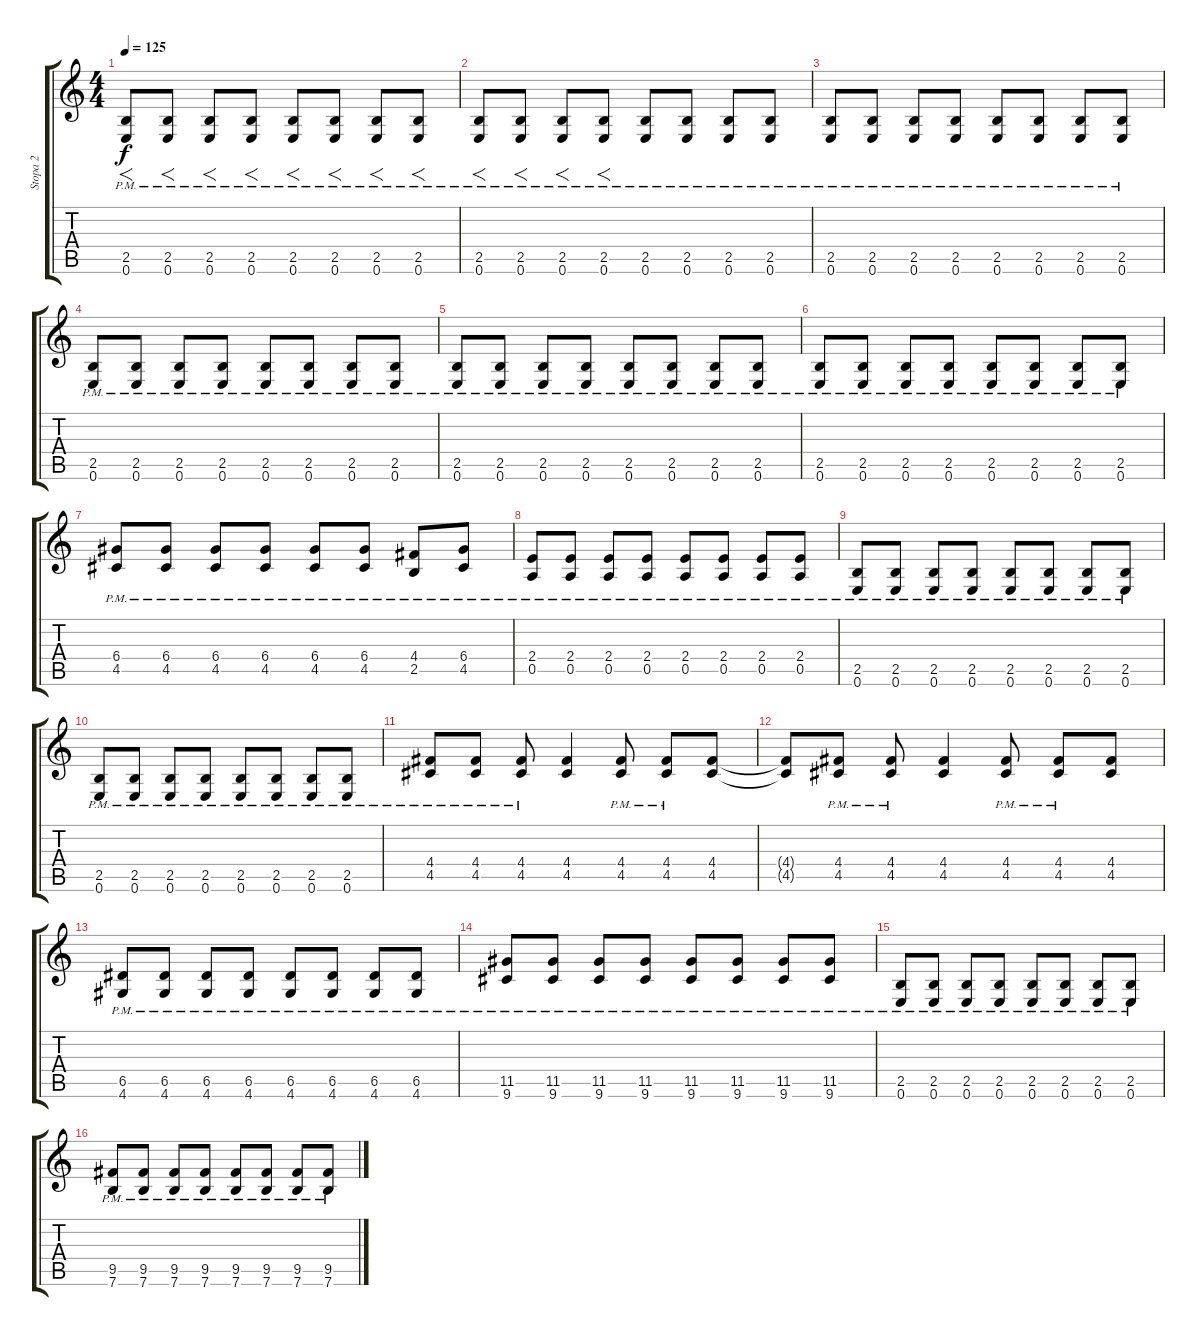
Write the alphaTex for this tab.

\track ("Stopa 2" "Stopa 2") {instrument distortionguitar}
\staff {score tabs}
\tuning (E4 B3 G3 D3 A2 E2) {hide}
\ts (4 4)
\tempo 125
\clef g2
\ks c
(2.5{pm} 0.6{pm}).8{f dy f instrument distortionguitar} (2.5{pm} 0.6{pm}).8{f} (2.5{pm} 0.6{pm}).8{f} (2.5{pm} 0.6{pm}).8{f} (2.5{pm} 0.6{pm}).8{f} (2.5{pm} 0.6{pm}).8{f} (2.5{pm} 0.6{pm}).8{f} (2.5{pm} 0.6{pm}).8{f} |
(2.5{pm} 0.6{pm}).8{f} (2.5{pm} 0.6{pm}).8{f} (2.5{pm} 0.6{pm}).8{f} (2.5{pm} 0.6{pm}).8{f} (2.5{pm} 0.6{pm}).8 (2.5{pm} 0.6{pm}).8 (2.5{pm} 0.6{pm}).8 (2.5{pm} 0.6{pm}).8 |
(2.5{pm} 0.6{pm}).8 (2.5{pm} 0.6{pm}).8 (2.5{pm} 0.6{pm}).8 (2.5{pm} 0.6{pm}).8 (2.5{pm} 0.6{pm}).8 (2.5{pm} 0.6{pm}).8 (2.5{pm} 0.6{pm}).8 (2.5{pm} 0.6{pm}).8 |
(2.5{pm} 0.6{pm}).8 (2.5{pm} 0.6{pm}).8 (2.5{pm} 0.6{pm}).8 (2.5{pm} 0.6{pm}).8 (2.5{pm} 0.6{pm}).8 (2.5{pm} 0.6{pm}).8 (2.5{pm} 0.6{pm}).8 (2.5{pm} 0.6{pm}).8 |
(2.5{pm} 0.6{pm}).8 (2.5{pm} 0.6{pm}).8 (2.5{pm} 0.6{pm}).8 (2.5{pm} 0.6{pm}).8 (2.5{pm} 0.6{pm}).8 (2.5{pm} 0.6{pm}).8 (2.5{pm} 0.6{pm}).8 (2.5{pm} 0.6{pm}).8 |
(2.5{pm} 0.6{pm}).8 (2.5{pm} 0.6{pm}).8 (2.5{pm} 0.6{pm}).8 (2.5{pm} 0.6{pm}).8 (2.5{pm} 0.6{pm}).8 (2.5{pm} 0.6{pm}).8 (2.5{pm} 0.6{pm}).8 (2.5{pm} 0.6{pm}).8 |
(6.4{pm} 4.5{pm}).8 (6.4{pm} 4.5{pm}).8 (6.4{pm} 4.5{pm}).8 (6.4{pm} 4.5{pm}).8 (6.4{pm} 4.5{pm}).8 (6.4{pm} 4.5{pm}).8 (4.4{pm} 2.5{pm}).8 (6.4{pm} 4.5{pm}).8 |
(2.4{pm} 0.5{pm}).8 (2.4{pm} 0.5{pm}).8 (2.4{pm} 0.5{pm}).8 (2.4{pm} 0.5{pm}).8 (2.4{pm} 0.5{pm}).8 (2.4{pm} 0.5{pm}).8 (2.4{pm} 0.5{pm}).8 (2.4{pm} 0.5{pm}).8 |
(2.5{pm} 0.6{pm}).8 (2.5{pm} 0.6{pm}).8 (2.5{pm} 0.6{pm}).8 (2.5{pm} 0.6{pm}).8 (2.5{pm} 0.6{pm}).8 (2.5{pm} 0.6{pm}).8 (2.5{pm} 0.6{pm}).8 (2.5{pm} 0.6{pm}).8 |
(2.5{pm} 0.6{pm}).8 (2.5{pm} 0.6{pm}).8 (2.5{pm} 0.6{pm}).8 (2.5{pm} 0.6{pm}).8 (2.5{pm} 0.6{pm}).8 (2.5{pm} 0.6{pm}).8 (2.5{pm} 0.6{pm}).8 (2.5{pm} 0.6{pm}).8 |
(4.4{pm} 4.5{pm}).8 (4.4{pm} 4.5{pm}).8 (4.4{pm} 4.5{pm}).8 (4.4 4.5).4 (4.4{pm} 4.5{pm}).8 (4.4{pm} 4.5{pm}).8 (4.4 4.5).8 |
(4.4{t} 4.5{t}).8 (4.4{pm} 4.5{pm}).8 (4.4{pm} 4.5{pm}).8 (4.4 4.5).4 (4.4{pm} 4.5{pm}).8 (4.4{pm} 4.5{pm}).8 (4.4 4.5).8 |
(6.5{pm} 4.6{pm}).8 (6.5{pm} 4.6{pm}).8 (6.5{pm} 4.6{pm}).8 (6.5{pm} 4.6{pm}).8 (6.5{pm} 4.6{pm}).8 (6.5{pm} 4.6{pm}).8 (6.5{pm} 4.6{pm}).8 (6.5{pm} 4.6{pm}).8 |
(11.5{pm} 9.6{pm}).8 (11.5{pm} 9.6{pm}).8 (11.5{pm} 9.6{pm}).8 (11.5{pm} 9.6{pm}).8 (11.5{pm} 9.6{pm}).8 (11.5{pm} 9.6{pm}).8 (11.5{pm} 9.6{pm}).8 (11.5{pm} 9.6{pm}).8 |
(2.5{pm} 0.6{pm}).8 (2.5{pm} 0.6{pm}).8 (2.5{pm} 0.6{pm}).8 (2.5{pm} 0.6{pm}).8 (2.5{pm} 0.6{pm}).8 (2.5{pm} 0.6{pm}).8 (2.5{pm} 0.6{pm}).8 (2.5{pm} 0.6{pm}).8 |
(9.5{pm} 7.6{pm}).8 (9.5{pm} 7.6{pm}).8 (9.5{pm} 7.6{pm}).8 (9.5{pm} 7.6{pm}).8 (9.5{pm} 7.6{pm}).8 (9.5{pm} 7.6{pm}).8 (9.5{pm} 7.6{pm}).8 (9.5{pm} 7.6{pm}).8
